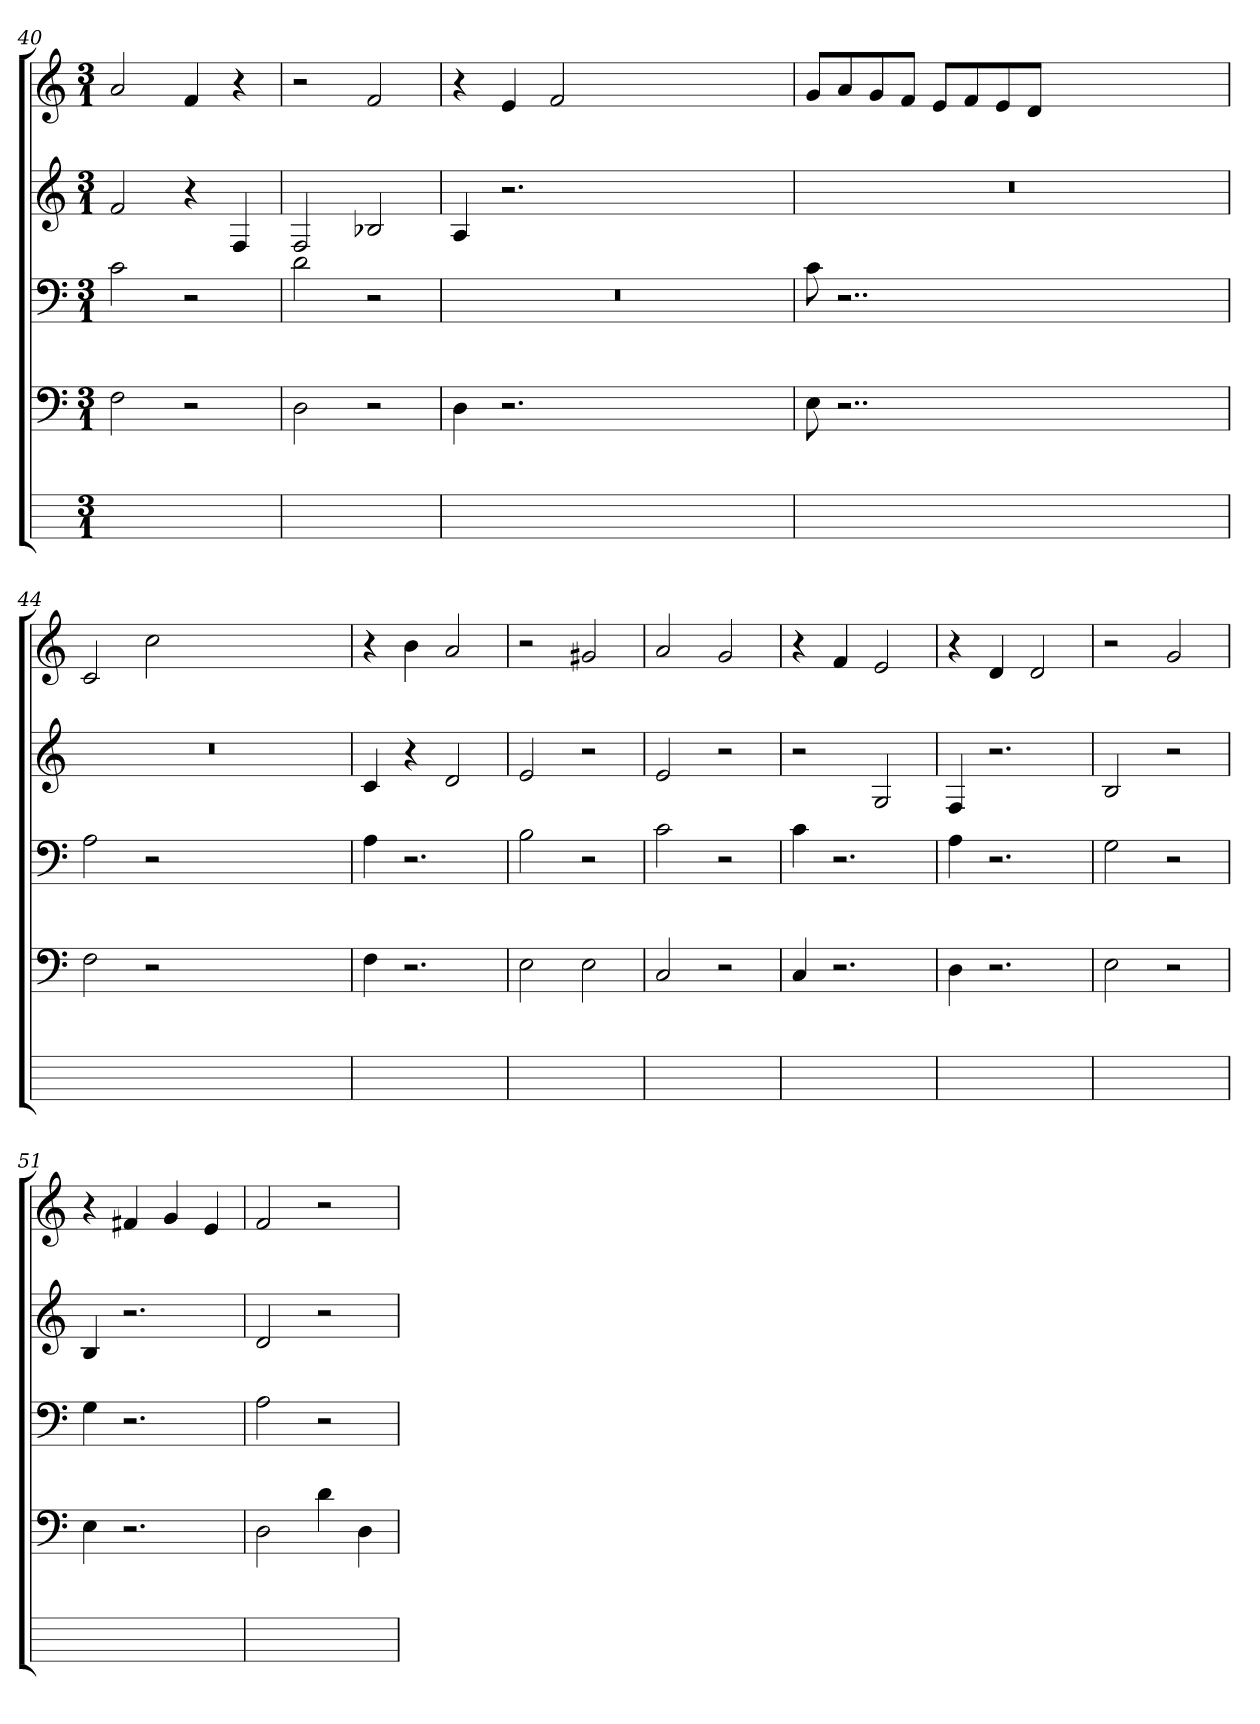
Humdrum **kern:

**kern	**kern	**kern	**kern	**kern
*part5	*part4	*part3	*part2	*part1
*staff5	*staff4	*staff3	*staff2	*staff1
*	*clefF4	*clefF4	*clefG2	*clefG2
*	*k[]	*k[]	*k[]	*k[]
*	*C:	*C:	*C:	*C:
*M3/1	*M3/1	*M3/1	*M3/1	*M3/1
=40	=40	=40	=40	=40
1ryy	2F	2c	2f	2a
.	2r	2r	4r	4f
.	.	.	4F	4r
=41	=41	=41	=41	=41
1ryy	2D	2d	2F	2r
.	2r	2r	2B-X	2f
=42	=42	=42	=42	=42
0.ryy	4Di	0.r	4A	4r
.	2.r	.	2.r	4e
.	.	.	.	2f
.	0ryy	.	0ryy	0ryy
=43	=43	=43	=43	=43
0.ryy	8E	8c	0.r	8gL
.	2..r	2..r	.	8aj
.	.	.	.	8gi
.	.	.	.	8fjJ
.	.	.	.	8eL
.	.	.	.	8fj
.	.	.	.	8ei
.	.	.	.	8djJ
.	0ryy	0ryy	.	0ryy
=44	=44	=44	=44	=44
0.ryy	2F	2A	0.r	2c
.	2r	2r	.	2cc
.	0ryy	0ryy	.	0ryy
=45	=45	=45	=45	=45
1ryy	4Fi	4Ai	4c	4r
.	2.r	2.r	4r	4b
.	.	.	2d	2a
=46	=46	=46	=46	=46
1ryy	2E	2B	2e	2r
.	2Ei	2r	2r	2g#XZ
=47	=47	=47	=47	=47
1ryy	2C	2c	2ei	2a
.	2r	2r	2r	2g
=48	=48	=48	=48	=48
1ryy	4Ci	4ci	2r	4r
.	2.r	2.r	.	4f
.	.	.	2G	2e
=49	=49	=49	=49	=49
1ryy	4D	4AV	4F	4r
.	2.r	2.r	2.r	4d
.	.	.	.	2d
=50	=50	=50	=50	=50
1ryy	2E	2G	2B	2r
.	2r	2r	2r	2g
=51	=51	=51	=51	=51
1ryy	4Ei	4Gi	4Bi	4r
.	2.r	2.r	2.r	4f#Xj
.	.	.	.	4gi
.	.	.	.	4e
=52	=52	=52	=52	=52
1ryy	2D	2A	2d	2f
.	4dj	2r	2r	2r
.	4Di	.	.	.
=	=	=	=	=
*-	*-	*-	*-	*-
